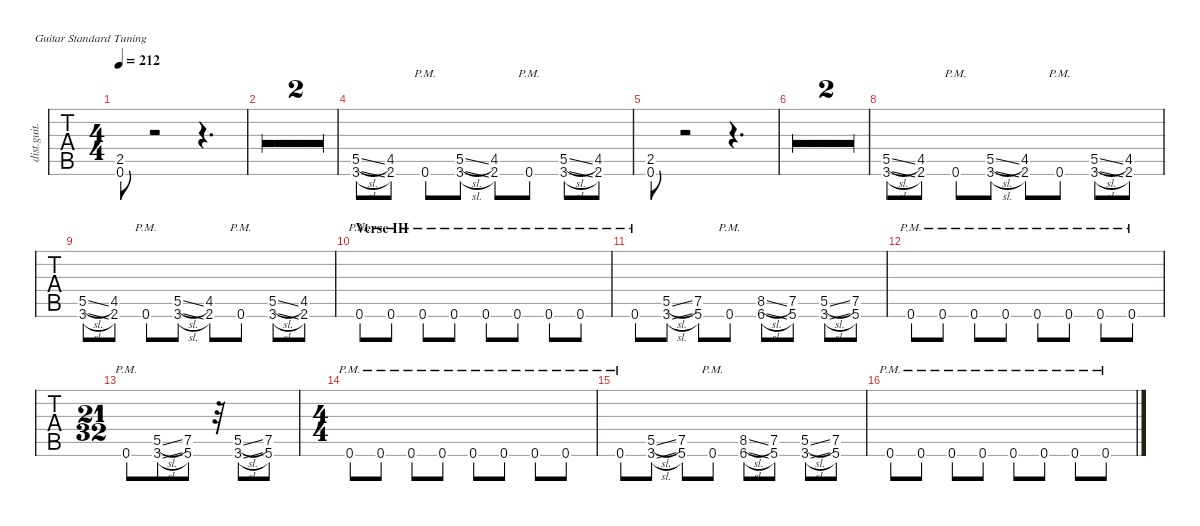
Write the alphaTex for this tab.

\defaultSystemsLayout 4
\hideDynamics
\bracketExtendMode nobrackets
\track ("Rhythm Guitar (Kirk)" "dist.guit.") {defaultSystemsLayout 4 multiBarRest instrument distortionguitar}
\staff {tabs}
\tuning (E4 B3 G3 D3 A2 E2)
\ts (4 4)
\tempo 212
\clef g2
\scale
0.322954
\ks c
(0.6 2.5).8{dy mf} r.2 r.4{d} |
\scale
0.322954 r.1 |
\scale
0.322954 r.1 |
\scale
0.354092 (3.6{sl} 5.5{sl}).8 (2.6{acc #} 4.5{acc #}).8 0.6{pm}.8 (3.6{sl} 5.5{sl}).8 (2.6{acc #} 4.5{acc #}).8 0.6{pm}.8 (3.6{sl} 5.5{sl}).8 (2.6{acc #} 4.5{acc #}).8 |
\scale
0.243577 (0.6 2.5).8 r.2 r.4{d} |
\scale
0.243577 r.1 |
\scale
0.243577 r.1 |
\scale
0.26596 (3.6{sl} 5.5{sl}).8 (2.6{acc #} 4.5{acc #}).8 0.6{pm}.8 (3.6{sl} 5.5{sl}).8 (2.6{acc #} 4.5{acc #}).8 0.6{pm}.8 (3.6{sl} 5.5{sl}).8 (2.6{acc #} 4.5{acc #}).8 |
\scale
0.246886 (3.6{sl} 5.5{sl}).8 (2.6{acc #} 4.5{acc #}).8 0.6{pm}.8 (3.6{sl} 5.5{sl}).8 (2.6{acc #} 4.5{acc #}).8 0.6{pm}.8 (3.6{sl} 5.5{sl}).8 (2.6{acc #} 4.5{acc #}).8 |
\section ("" "Verse III")
\scale
0.242183 0.6{pm}.8 0.6{pm}.8 0.6{pm}.8 0.6{pm}.8 0.6{pm}.8 0.6{pm}.8 0.6{pm}.8 0.6{pm}.8 |
\scale
0.242183 0.6{pm}.8 (3.6{sl} 5.5{sl}).8 (7.5 5.6).8 0.6{pm}.8 (6.6{sl acc #} 8.5{sl}).8 (7.5 5.6).8 (3.6{sl} 5.5{sl}).8 (7.5 5.6).8 |
\scale
0.254557 0.6{pm}.8 0.6{pm}.8 0.6{pm}.8 0.6{pm}.8 0.6{pm}.8 0.6{pm}.8 0.6{pm}.8 0.6{pm}.8 |
\ts (21 32)
\beaming (8 3 2)
\scale
0.261077 0.6{pm}.8 (3.6{sl} 5.5{sl}).8 (7.5 5.6).8 r.32 (3.6{sl} 5.5{sl}).8 (7.5 5.6).8 |
\ts (4 4)
\beaming (8 2 2 2 2)
\scale
0.25071 0.6{pm}.8 0.6{pm}.8 0.6{pm}.8 0.6{pm}.8 0.6{pm}.8 0.6{pm}.8 0.6{pm}.8 0.6{pm}.8 |
\scale
0.231891 0.6{pm}.8 (3.6{sl} 5.5{sl}).8 (7.5 5.6).8 0.6{pm}.8 (6.6{sl acc #} 8.5{sl}).8 (7.5 5.6).8 (3.6{sl} 5.5{sl}).8 (7.5 5.6).8 |
\scale
0.255428 0.6{pm}.8 0.6{pm}.8 0.6{pm}.8 0.6{pm}.8 0.6{pm}.8 0.6{pm}.8 0.6{pm}.8 0.6{pm}.8
